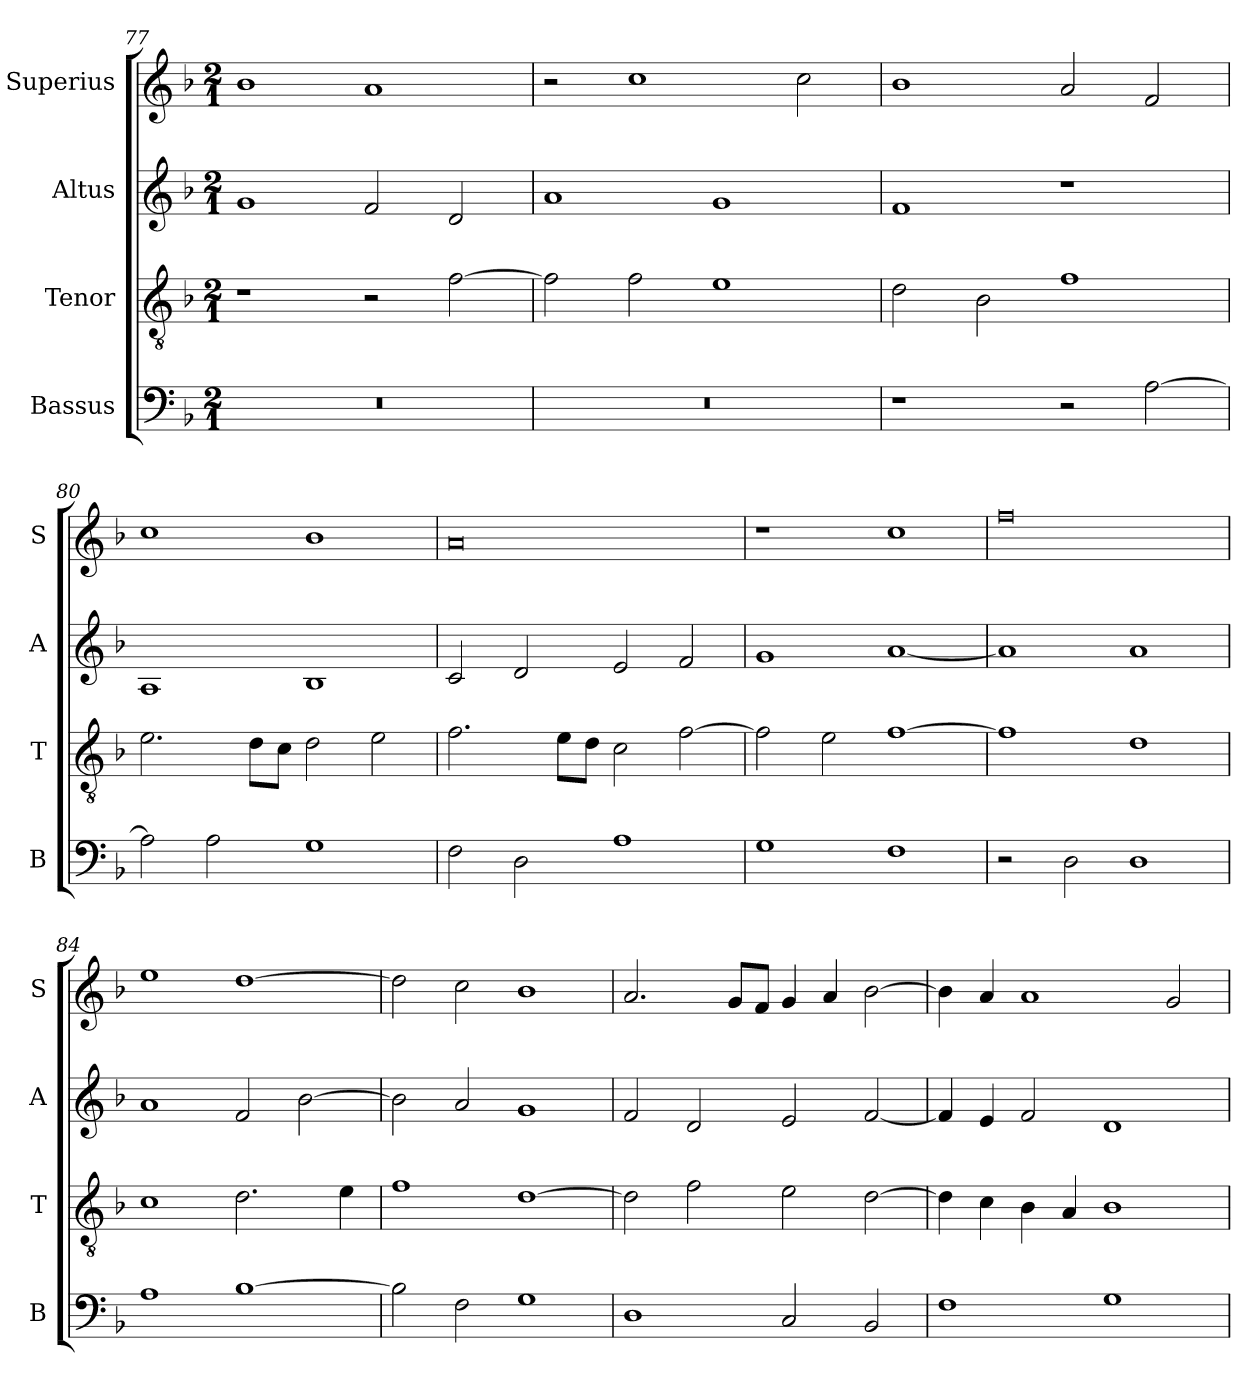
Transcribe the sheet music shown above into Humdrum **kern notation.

**kern	**kern	**kern	**kern
*part4	*part3	*part2	*part1
*staff4	*staff3	*staff2	*staff1
*I"Bassus	*I"Tenor	*I"Altus	*I"Superius
*I'B	*I'T	*I'A	*I'S
*clefF4	*clefGv2	*clefG2	*clefG2
*k[b-]	*k[b-]	*k[b-]	*k[b-]
*F:	*F:	*F:	*F:
*M2/1	*M2/1	*M2/1	*M2/1
=77	=77	=77	=77
0r	1r	1g	1b-
.	2r	2f	1a
.	[2f	2d	.
=78	=78	=78	=78
0r	2f]	1a	2r
.	2f	.	1cc
.	1e	1g	.
.	.	.	2cc
=79	=79	=79	=79
1r	2d	1f	1b-
.	2B-	.	.
2r	1f	1r	2a
[2A	.	.	2f
=80	=80	=80	=80
2A]	2.e	1A	1cc
2A	.	.	.
.	8dL	.	.
.	8cJ	.	.
1G	2d	1B-	1b-
.	2e	.	.
=81	=81	=81	=81
2F	2.f	2c	0a
2D	.	2d	.
.	8eL	.	.
.	8dJ	.	.
1A	2c	2e	.
.	[2f	2f	.
=82	=82	=82	=82
1G	2f]	1g	1r
.	2e	.	.
1F	[1f	[1a	1cc
=83	=83	=83	=83
2r	1f]	1a]	0ff
2D	.	.	.
1D	1d	1a	.
=84	=84	=84	=84
1A	1c	1a	1ee
[1B-	2.d	2f	[1dd
.	.	[2b-	.
.	4e	.	.
=85	=85	=85	=85
2B-]	1f	2b-]	2dd]
2F	.	2a	2cc
1G	[1d	1g	1b-
=86	=86	=86	=86
1D	2d]	2f	2.a
.	2f	2d	.
.	.	.	8gL
.	.	.	8fJ
2C	2e	2e	4g
.	.	.	4a
2BB-	[2d	[2f	[2b-
=87	=87	=87	=87
1F	4d]	4f]	4b-]
.	4c	4e	4a
.	4B-	2f	1a
.	4A	.	.
1G	1B-	1d	.
.	.	.	2g
=	=	=	=
*-	*-	*-	*-
